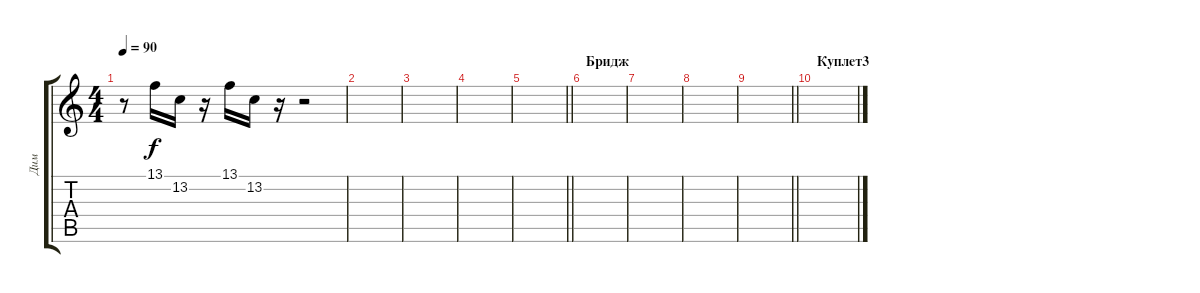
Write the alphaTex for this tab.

\track ("Дим" "Дим") {instrument pad5bowed}
\staff {score tabs}
\tuning (E4 B3 G3 D3 A2 E2) {hide}
\ts (4 4)
\tempo 90
\clef g2
\ks c
r.8{dy f} 13.1.16 13.2.16 r.16 13.1.16 13.2.16 r.16 r.2 |
|
|
|
\barLineRight lightlight
|
\section ("" "Бридж")
|
|
|
\barLineRight lightlight
|
\section ("" "Куплет3")
